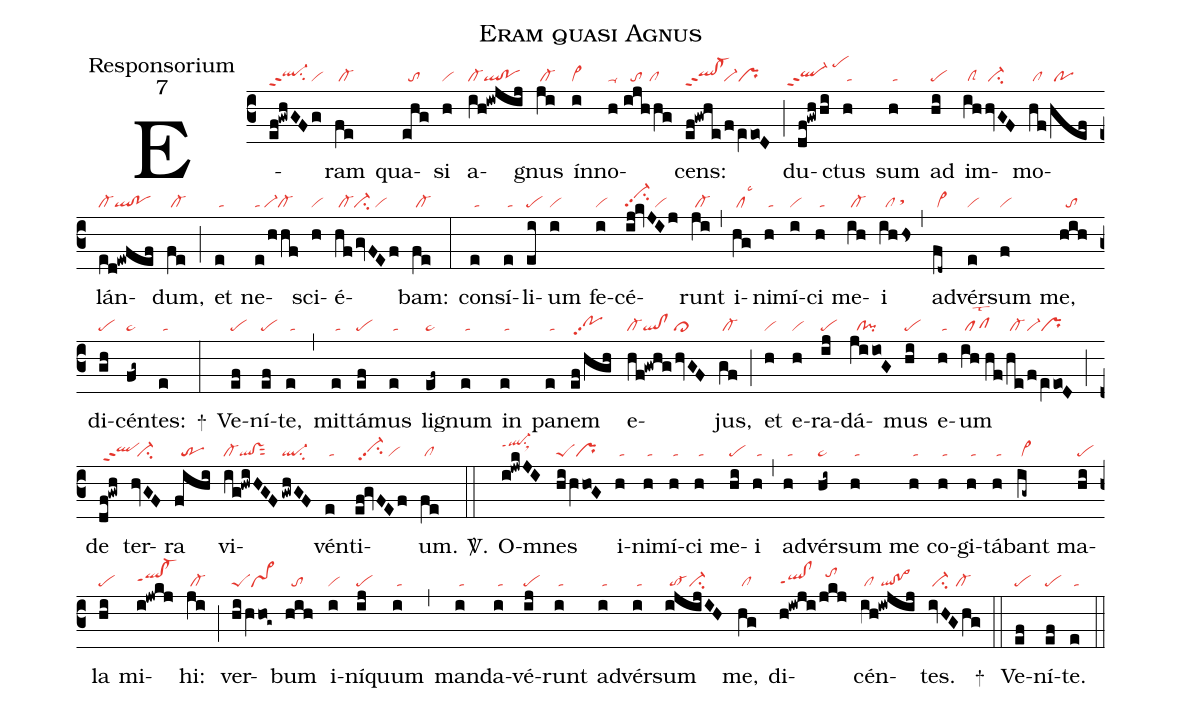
name:Eram quasi Agnus;
office-part:Responsorium;
mode:7;
nabc-lines: 1;
%%
(c3)
E(ef!gwhGFg|ql-hhppt2su2``vi)ram(fe|/cl-) qua(ehg|//to)si(h|vi) a(ih!iwjij|cl-ql!po)gnus(ji|/cl-) ín(i|vi>)no(h//ijhhg|ta-////to//cl)cens:(ef!gwhe/feVeo!D|qlhh!cl-hhppt2``vi-pr) (;)
du(df!gwhhi|```ql-hhppt2/pehl)ctus(h|/ta) sum(h|/ta) ad(hi|pe) im(ihhvGF|/clS///ci-)mo(hf/hef|/cl///po)lán(ed!ewfef|cl-ql!po)dum,(fe|/cl-) (;)
et(e|/ta) ne(e/hhf|ta/vi-cl-)sci(h|vi)é(hf/gvFEf|/cl-ci-/vi)bam:(fe|/cl-) (:)
con(e|/ta)sí(e|/ta)li(ei|pe)um(i|vi) fe(i|vi)cé(ij!kvJIj|vi-hjpp2su2/vi)runt(ji|/cl-) (,)
i(hg|/cllsc3)ni(h|/ta)mí(i|vi)ci(h|/ta) me(ih|/cl-)i(ihhs|//cl/sthh) (,)
ad(fd~|/cl~)vér(e|vi)sum(f|vi) me,(hih|//to) di(gh|pe)cén(fg~|pe~)tes:(e|/ta) +(:)
Ve(ef|pe)ní(ef|pe)te,(e|/ta) (,)
mit(e|/ta)tá(ef|pe)mus(e|/ta) li(ef~|pe~)gnum(e|/ta) in(e|/ta) pa(e|/ta)nem(ef/hgh|/pohhpp2) e(hf!gwhg/hvGF|cl-ql!cl/ci~)jus,(gf|/cl-) (;)
et(h|vi) e(h|vi)ra(ij|pe)dá(jiio!G|//cl!pi)mus(hi|pe) e(h|/ta)um(ih//hf|/pflst2|/he|/cl-|/feVeo!D|vi-pr) (;)
de(df!gwh|/qlhhppt2) ter(hvGF|//ci-)ra(fihi|//tr) vi(ig!hwiHGF|cl-ql!vssut2|/gwhGF|ql-su2)vén(e|/ta)ti(ef!gvFEf|/vi-hhpp2su2/vi)um.(fe|/cl) <sp>V/</sp>.(::)
O(i!jwkJI|ql-hjppt1su1sux1)mnes(hihVho!G|peSpr) i(h|/ta)ni(h|/ta)mí(h|/ta)ci(h|/ta) me(hi|pe)i(h|/ta) (,)
ad(h|/ta)vér(hi~|pe~)sum(h|/ta) me(h|/ta) co(h|/ta)gi(h|/ta)tá(h|/ta)bant(ig~|/cl~) ma(hi|pe)la(hi|pe) mi(i!jwkj|qlhh!cl-hhppt1)hi:(ji|/cl-) (;)
ver(hi/hVho!g~|peSvs>)bum(hih|//to) i(i|vi)ní(ij|pe)quum(i|/ta) (,)
man(i|/ta)da(i|/ta)vé(ij|pe)runt(i|/ta) ad(i|/ta)vér(i|/ta)sum(ijijIH|/to-ci-) me,(hg|/cl) di(h!iwji/jkj|qlhg!clhgppt1///tohj)cén(ih!iwjij|/cl//ql!po>)tes.(ivHGhg|/ci-//cl-) +(::)
Ve(ef|pe)ní(ef|pe)te.(e|/ta) (::)
